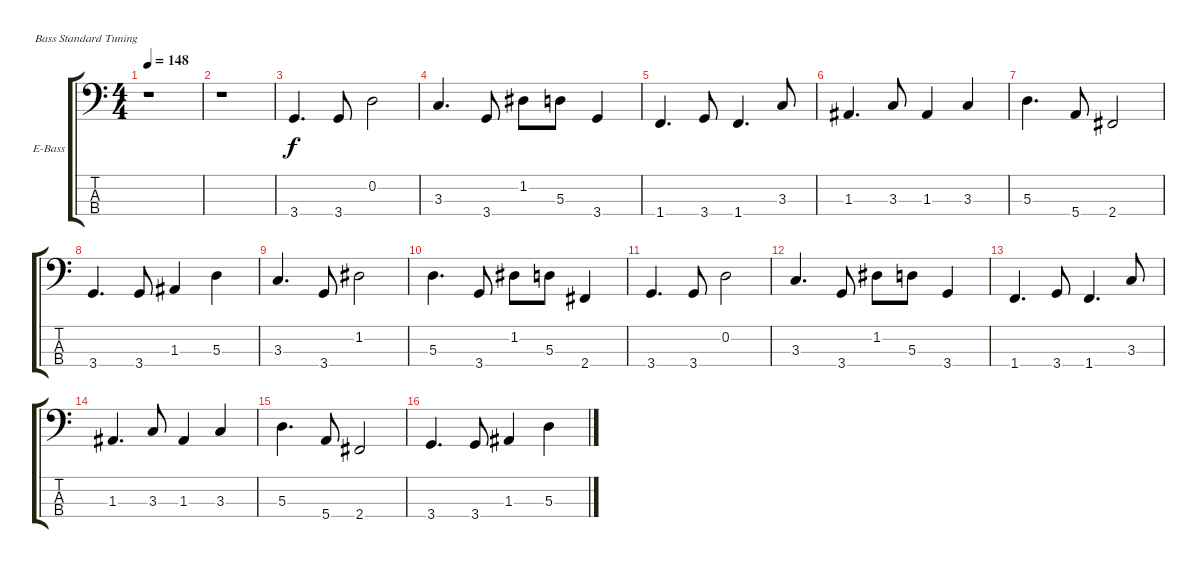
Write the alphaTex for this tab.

\bracketExtendMode groupsimilarinstruments
\firstSystemTrackNameOrientation horizontal
\otherSystemsTrackNameOrientation horizontal
\track ("Bass" "E-Bass") {instrument electricbassfinger}
\staff {score tabs}
\tuning (G2 D2 A1 E1)
\ts (4 4)
\beaming (8 2 2 2 2)
\tempo 148
\clef f4
\ks c
r.1{dy f} |
r.1 |
3.4.4{d} 3.4.8 0.2.2 |
3.3.4{d} 3.4.8 1.2.8 5.3.8 3.4.4 |
1.4.4{d} 3.4.8 1.4.4{d} 3.3.8 |
1.3.4{d} 3.3.8 1.3.4 3.3.4 |
5.3.4{d} 5.4.8 2.4.2 |
3.4.4{d} 3.4.8 1.3.4 5.3.4 |
3.3.4{d} 3.4.8 1.2.2 |
5.3.4{d} 3.4.8 1.2.8 5.3.8 2.4.4 |
3.4.4{d} 3.4.8 0.2.2 |
3.3.4{d} 3.4.8 1.2.8 5.3.8 3.4.4 |
1.4.4{d} 3.4.8 1.4.4{d} 3.3.8 |
1.3.4{d} 3.3.8 1.3.4 3.3.4 |
5.3.4{d} 5.4.8 2.4.2 |
3.4.4{d} 3.4.8 1.3.4 5.3.4
